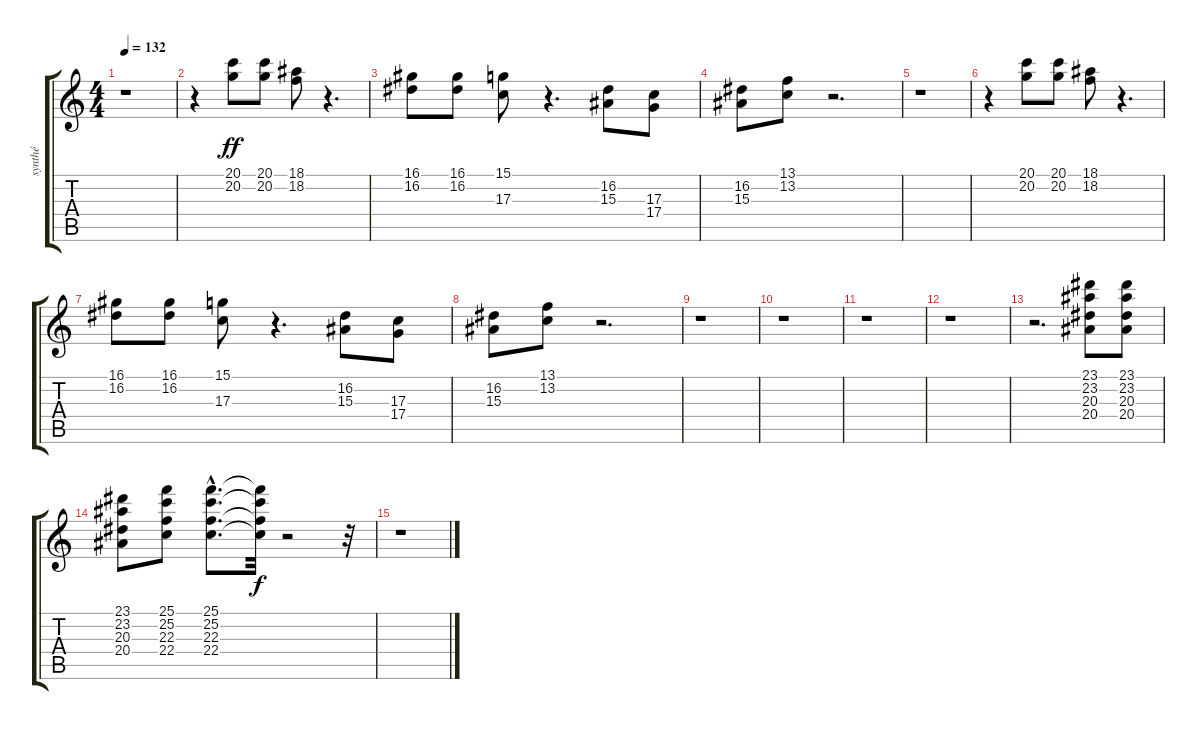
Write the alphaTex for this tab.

\track ("synthé" "synthé") {instrument lead3calliope}
\staff {score tabs}
\tuning (E4 B3 G3 D3 A2 E2) {hide}
\ts (4 4)
\tempo 132
\clef g2
\ks c
r.1{dy ff} |
r.4 (20.1 20.2).8 (20.1 20.2).8 (18.1 18.2).8 r.4{d} |
(16.1 16.2).8 (16.1 16.2).8 (15.1 17.3).8 r.4{d} (16.2 15.3).8 (17.3 17.4).8 |
(16.2 15.3).8 (13.1 13.2).8 r.2{d} |
r.1 |
r.4 (20.1 20.2).8 (20.1 20.2).8 (18.1 18.2).8 r.4{d} |
(16.1 16.2).8 (16.1 16.2).8 (15.1 17.3).8 r.4{d} (16.2 15.3).8 (17.3 17.4).8 |
(16.2 15.3).8 (13.1 13.2).8 r.2{d} |
r.1 |
r.1 |
r.1 |
r.1 |
r.2{d} (23.1 23.2 20.3 20.4).8 (23.1 23.2 20.3 20.4).8 |
(23.1 23.2 20.3 20.4).8 (25.1 25.2 22.3 22.4).8 (25.1{hac} 25.2{hac} 22.3{hac} 22.4{hac}).8{d} (25.1{t} 25.2{t} 22.3{t} 22.4{t}).32{dy f} r.2 r.32 |
r.1
